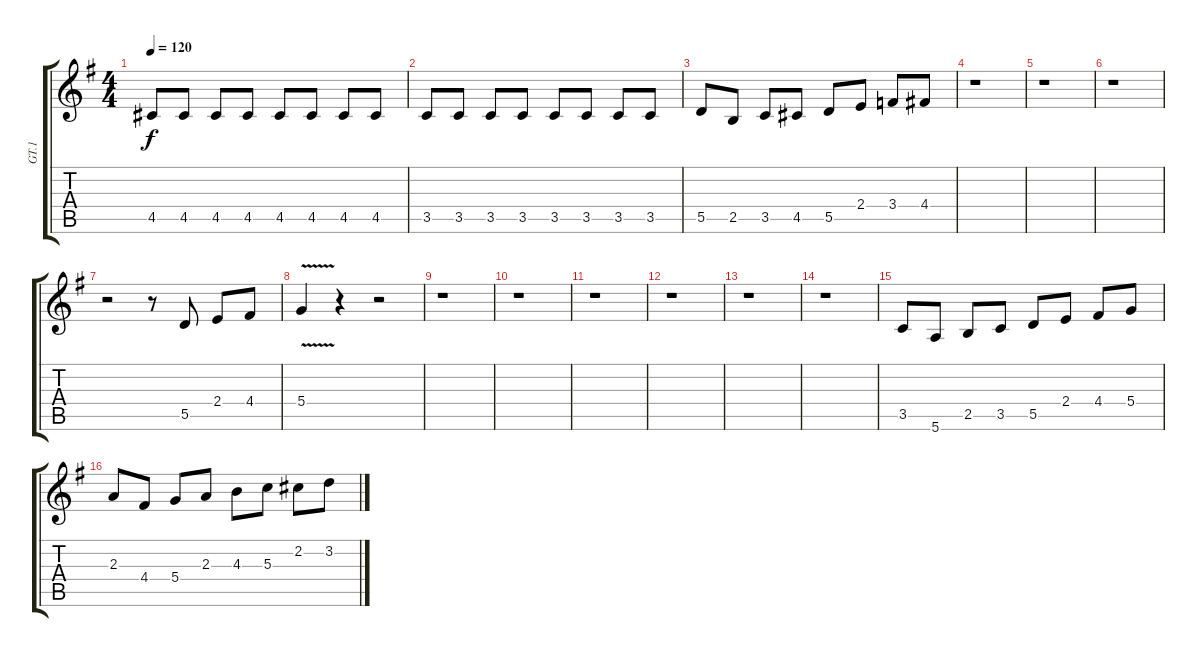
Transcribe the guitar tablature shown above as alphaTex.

\track ("GT.1" "GT.1") {instrument distortionguitar}
\staff {score tabs}
\tuning (E4 B3 G3 D3 A2 E2) {hide}
\ts (4 4)
\tempo 120
\clef g2
\ks g
4.5.8{dy f} 4.5.8 4.5.8 4.5.8 4.5.8 4.5.8 4.5.8 4.5.8 |
3.5.8 3.5.8 3.5.8 3.5.8 3.5.8 3.5.8 3.5.8 3.5.8 |
5.5.8 2.5.8 3.5.8 4.5.8 5.5.8 2.4.8 3.4.8 4.4.8 |
r.1 |
r.1 |
r.1 |
r.2 r.8 5.5.8 2.4.8 4.4.8 |
5.4{v}.4 r.4 r.2 |
r.1 |
r.1 |
r.1 |
r.1 |
r.1 |
r.1 |
3.5.8 5.6.8 2.5.8 3.5.8 5.5.8 2.4.8 4.4.8 5.4.8 |
2.3.8 4.4.8 5.4.8 2.3.8 4.3.8 5.3.8 2.2.8 3.2.8
